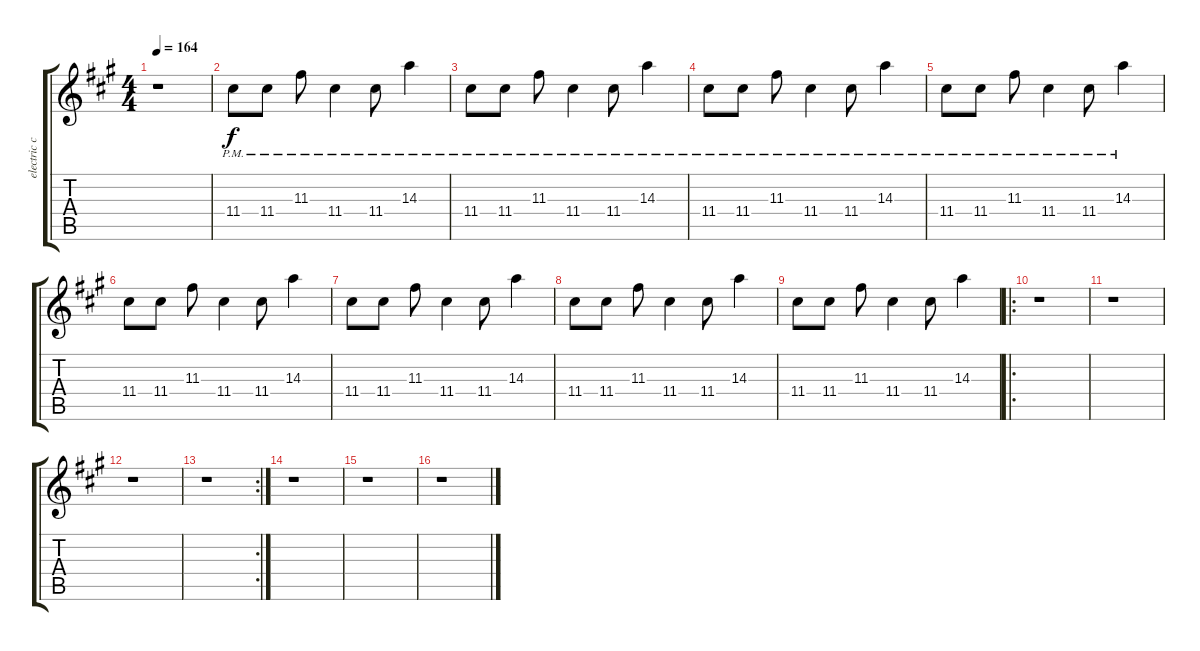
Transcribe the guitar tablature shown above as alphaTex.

\track ("electric clean muted" "electric c") {instrument electricguitarmuted}
\staff {score tabs}
\tuning (E4 B3 G3 D3 A2 D2) {hide}
\ts (4 4)
\tempo 164
\clef g2
\ks a
r.1{dy f} |
11.4{pm}.8 11.4{pm}.8 11.3{pm}.8 11.4{pm}.4 11.4{pm}.8 14.3{pm}.4 |
11.4{pm}.8 11.4{pm}.8 11.3{pm}.8 11.4{pm}.4 11.4{pm}.8 14.3{pm}.4 |
11.4{pm}.8 11.4{pm}.8 11.3{pm}.8 11.4{pm}.4 11.4{pm}.8 14.3{pm}.4 |
11.4{pm}.8 11.4{pm}.8 11.3{pm}.8 11.4{pm}.4 11.4{pm}.8 14.3{pm}.4 |
11.4.8 11.4.8 11.3.8 11.4.4 11.4.8 14.3.4 |
11.4.8 11.4.8 11.3.8 11.4.4 11.4.8 14.3.4 |
11.4.8 11.4.8 11.3.8 11.4.4 11.4.8 14.3.4 |
11.4.8 11.4.8 11.3.8 11.4.4 11.4.8 14.3.4 |
\ro
r.1 |
r.1 |
r.1 |
\rc 2
r.1 |
r.1 |
r.1 |
r.1
